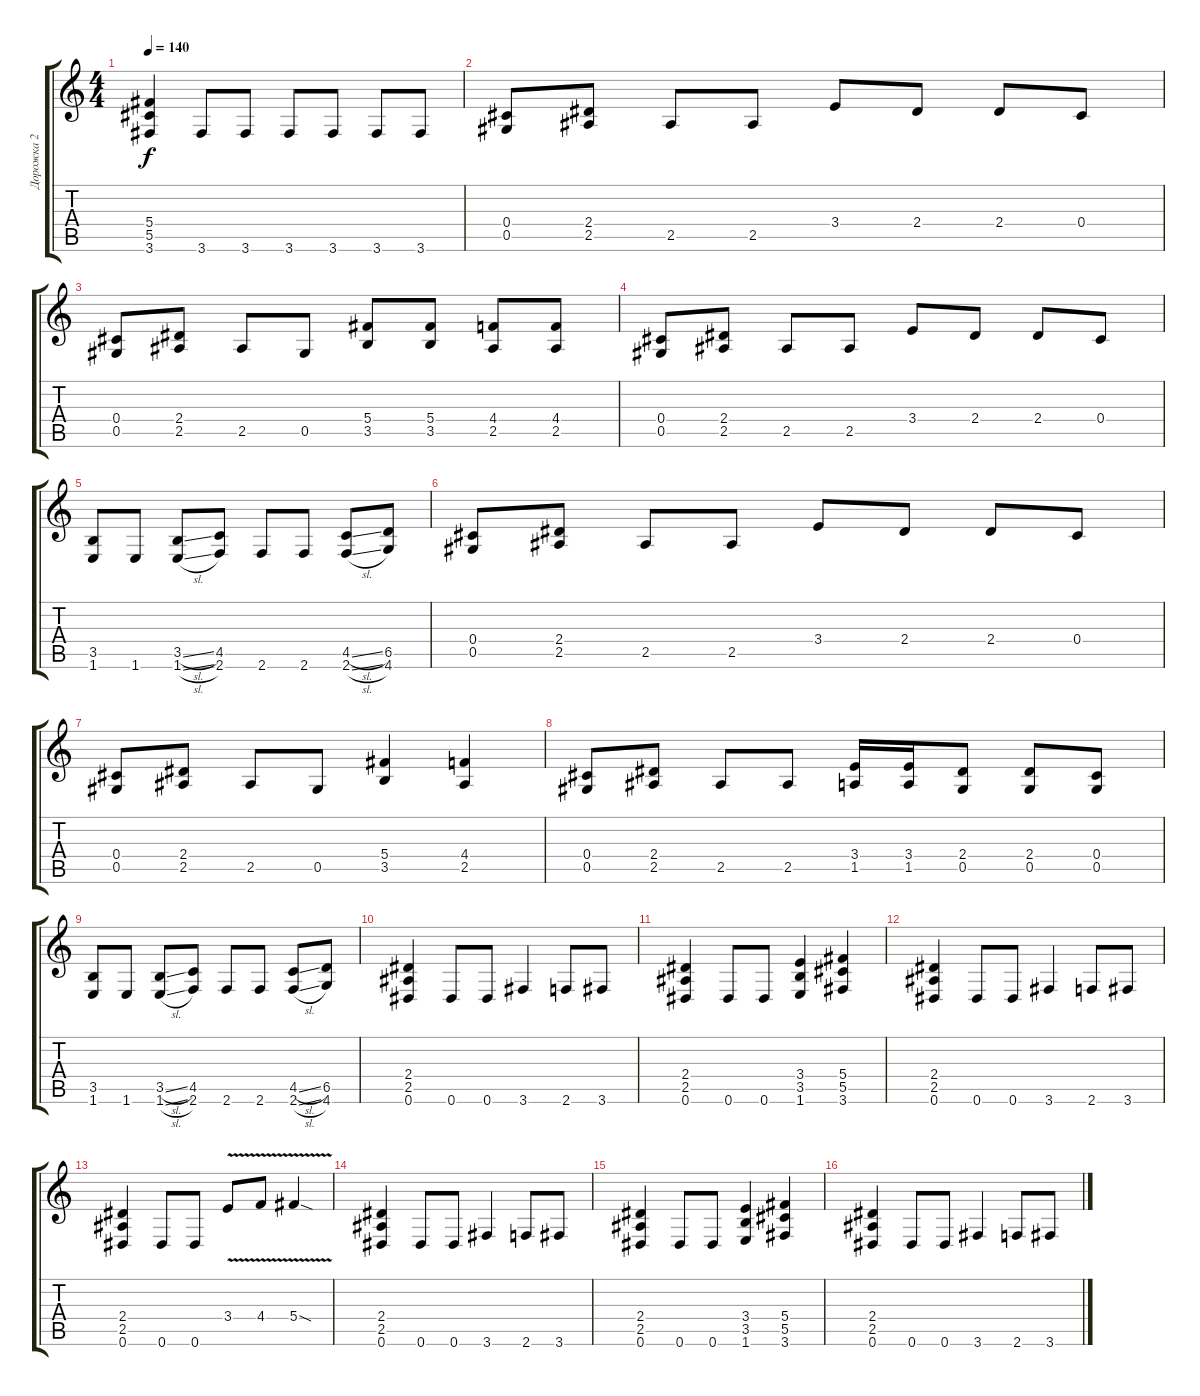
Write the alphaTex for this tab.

\track ("Дорожка 2" "Дорожка 2") {instrument distortionguitar}
\staff {score tabs}
\tuning (Eb4 Bb3 Gb3 Db3 Ab2 Eb2) {hide}
\ts (4 4)
\tempo 140
\clef g2
\ks c
(5.4 5.5 3.6).4{dy f} 3.6.8 3.6.8 3.6.8 3.6.8 3.6.8 3.6.8 |
(0.4 0.5).8 (2.4 2.5).8 2.5.8 2.5.8 3.4.8 2.4.8 2.4.8 0.4.8 |
(0.4 0.5).8 (2.4 2.5).8 2.5.8 0.5.8 (5.4 3.5).8 (5.4 3.5).8 (4.4 2.5).8 (4.4 2.5).8 |
(0.4 0.5).8 (2.4 2.5).8 2.5.8 2.5.8 3.4.8 2.4.8 2.4.8 0.4.8 |
(3.5 1.6).8 1.6.8 (3.5{sl} 1.6{sl}).8 (4.5 2.6).8 2.6.8 2.6.8 (4.5{sl} 2.6{sl}).8 (6.5 4.6).8 |
(0.4 0.5).8 (2.4 2.5).8 2.5.8 2.5.8 3.4.8 2.4.8 2.4.8 0.4.8 |
(0.4 0.5).8 (2.4 2.5).8 2.5.8 0.5.8 (5.4 3.5).4 (4.4 2.5).4 |
(0.4 0.5).8 (2.4 2.5).8 2.5.8 2.5.8 (3.4 1.5).16 (3.4 1.5).16 (2.4 0.5).8 (2.4 0.5).8 (0.4 0.5).8 |
(3.5 1.6).8 1.6.8 (3.5{sl} 1.6{sl}).8 (4.5 2.6).8 2.6.8 2.6.8 (4.5{sl} 2.6{sl}).8 (6.5 4.6).8 |
(2.4 2.5 0.6).4 0.6.8 0.6.8 3.6.4 2.6.8 3.6.8 |
(2.4 2.5 0.6).4 0.6.8 0.6.8 (3.4 3.5 1.6).4 (5.4 5.5 3.6).4 |
(2.4 2.5 0.6).4 0.6.8 0.6.8 3.6.4 2.6.8 3.6.8 |
(2.4 2.5 0.6).4 0.6.8 0.6.8 3.4{v}.8 4.4{v}.8 5.4{v sod}.4 |
(2.4 2.5 0.6).4 0.6.8 0.6.8 3.6.4 2.6.8 3.6.8 |
(2.4 2.5 0.6).4 0.6.8 0.6.8 (3.4 3.5 1.6).4 (5.4 5.5 3.6).4 |
(2.4 2.5 0.6).4 0.6.8 0.6.8 3.6.4 2.6.8 3.6.8
